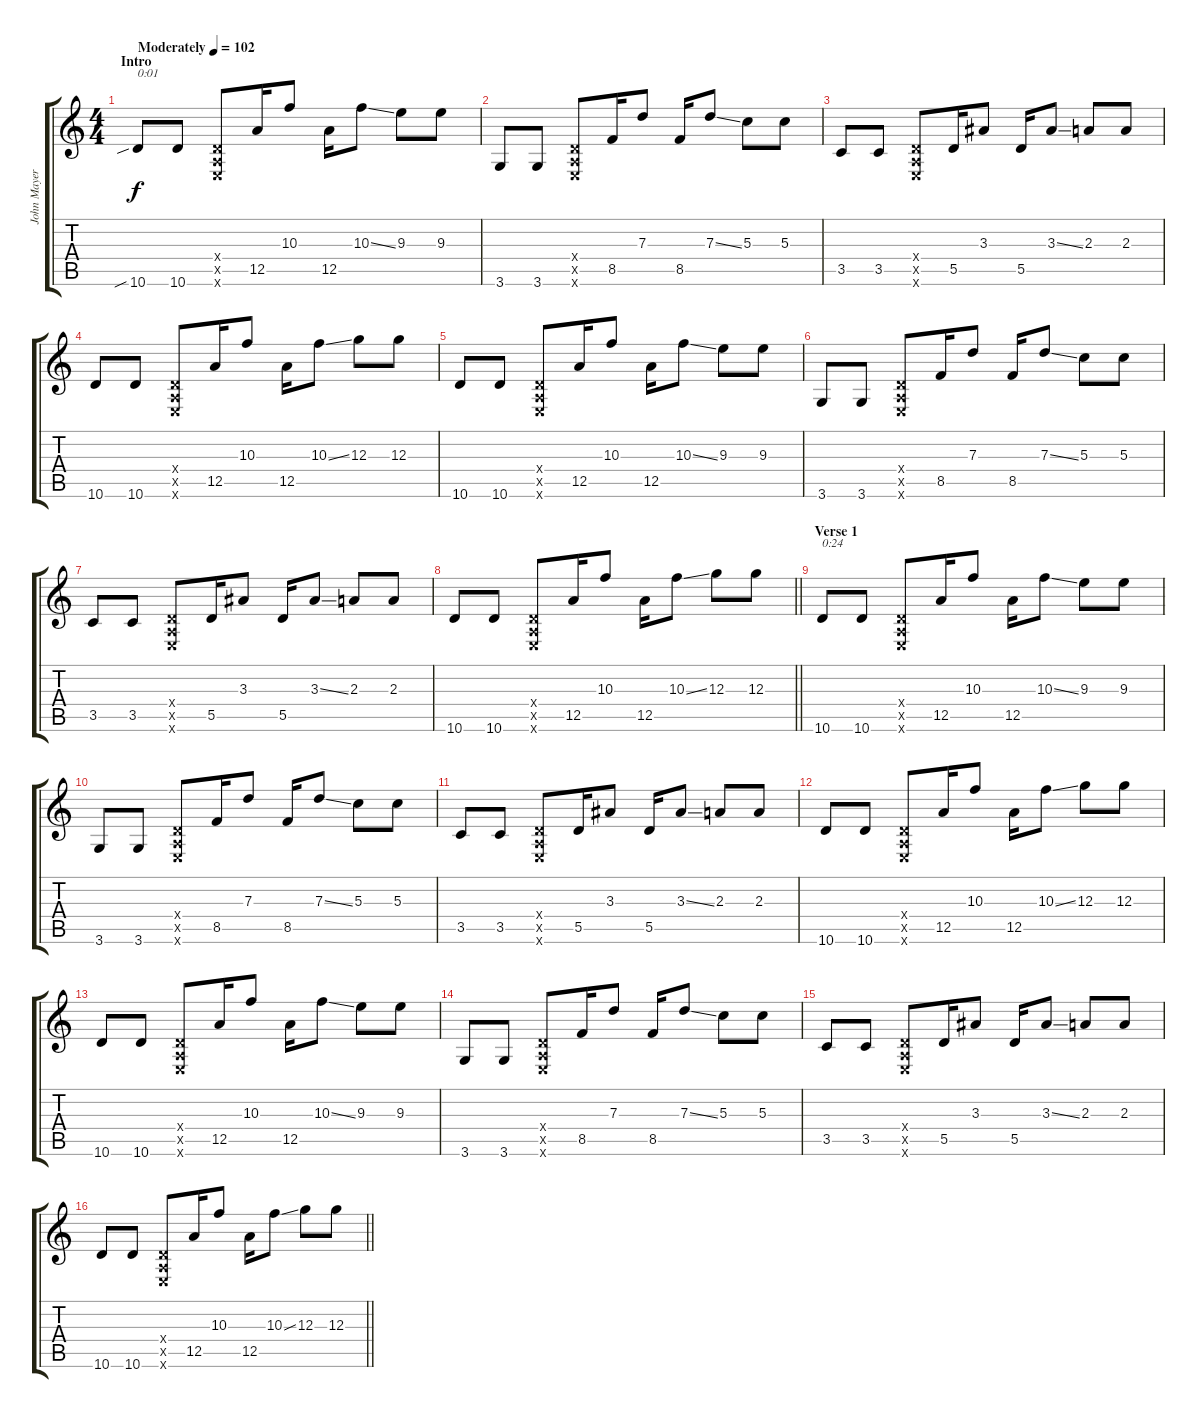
\track ("John Mayer (Lead)" "John Mayer") {instrument overdrivenguitar}
\staff {score tabs}
\tuning (E4 B3 G3 D3 A2 E2) {hide}
\ts (4 4)
\section ("" "Intro")
\tempo (102 "Moderately")
\clef g2
\ks c
10.6{sib}.8{txt "0:01" dy f instrument overdrivenguitar} 10.6.8 (0.4{x} 0.5{x} 0.6{x}).8 12.5.16 10.3.8 12.5.16 10.3{ss}.8 9.3.8 9.3.8 |
3.6.8 3.6.8 (0.4{x} 0.5{x} 0.6{x}).8 8.5.16 7.3.8 8.5.16 7.3{ss}.8 5.3.8 5.3.8 |
3.5.8 3.5.8 (0.4{x} 0.5{x} 0.6{x}).8 5.5.16 3.3.8 5.5.16 3.3{ss}.8 2.3.8 2.3.8 |
10.6.8 10.6.8 (0.4{x} 0.5{x} 0.6{x}).8 12.5.16 10.3.8 12.5.16 10.3{ss}.8 12.3.8 12.3.8 |
10.6.8 10.6.8 (0.4{x} 0.5{x} 0.6{x}).8 12.5.16 10.3.8 12.5.16 10.3{ss}.8 9.3.8 9.3.8 |
3.6.8 3.6.8 (0.4{x} 0.5{x} 0.6{x}).8 8.5.16 7.3.8 8.5.16 7.3{ss}.8 5.3.8 5.3.8 |
3.5.8 3.5.8 (0.4{x} 0.5{x} 0.6{x}).8 5.5.16 3.3.8 5.5.16 3.3{ss}.8 2.3.8 2.3.8 |
\barLineRight lightlight
10.6.8 10.6.8 (0.4{x} 0.5{x} 0.6{x}).8 12.5.16 10.3.8 12.5.16 10.3{ss}.8 12.3.8 12.3.8 |
\section ("" "Verse 1")
10.6.8{txt "0:24"} 10.6.8 (0.4{x} 0.5{x} 0.6{x}).8 12.5.16 10.3.8 12.5.16 10.3{ss}.8 9.3.8 9.3.8 |
3.6.8 3.6.8 (0.4{x} 0.5{x} 0.6{x}).8 8.5.16 7.3.8 8.5.16 7.3{ss}.8 5.3.8 5.3.8 |
3.5.8 3.5.8 (0.4{x} 0.5{x} 0.6{x}).8 5.5.16 3.3.8 5.5.16 3.3{ss}.8 2.3.8 2.3.8 |
10.6.8 10.6.8 (0.4{x} 0.5{x} 0.6{x}).8 12.5.16 10.3.8 12.5.16 10.3{ss}.8 12.3.8 12.3.8 |
10.6.8 10.6.8 (0.4{x} 0.5{x} 0.6{x}).8 12.5.16 10.3.8 12.5.16 10.3{ss}.8 9.3.8 9.3.8 |
3.6.8 3.6.8 (0.4{x} 0.5{x} 0.6{x}).8 8.5.16 7.3.8 8.5.16 7.3{ss}.8 5.3.8 5.3.8 |
3.5.8 3.5.8 (0.4{x} 0.5{x} 0.6{x}).8 5.5.16 3.3.8 5.5.16 3.3{ss}.8 2.3.8 2.3.8 |
\barLineRight lightlight
10.6.8 10.6.8 (0.4{x} 0.5{x} 0.6{x}).8 12.5.16 10.3.8 12.5.16 10.3{ss}.8 12.3.8 12.3.8
